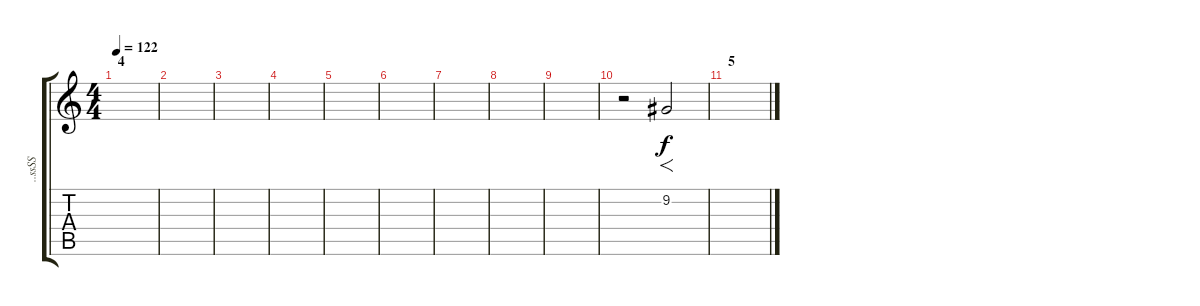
\track ("..ssSS" "..ssSS") {instrument reversecymbal}
\staff {score tabs}
\tuning (E4 B3 G3 D3 A2 E2) {hide}
\ts (4 4)
\section ("" "4")
\tempo 122
\clef g2
\ks c
|
|
|
|
|
|
|
|
|
r.2 9.2.2{f} |
\section ("" "5")
